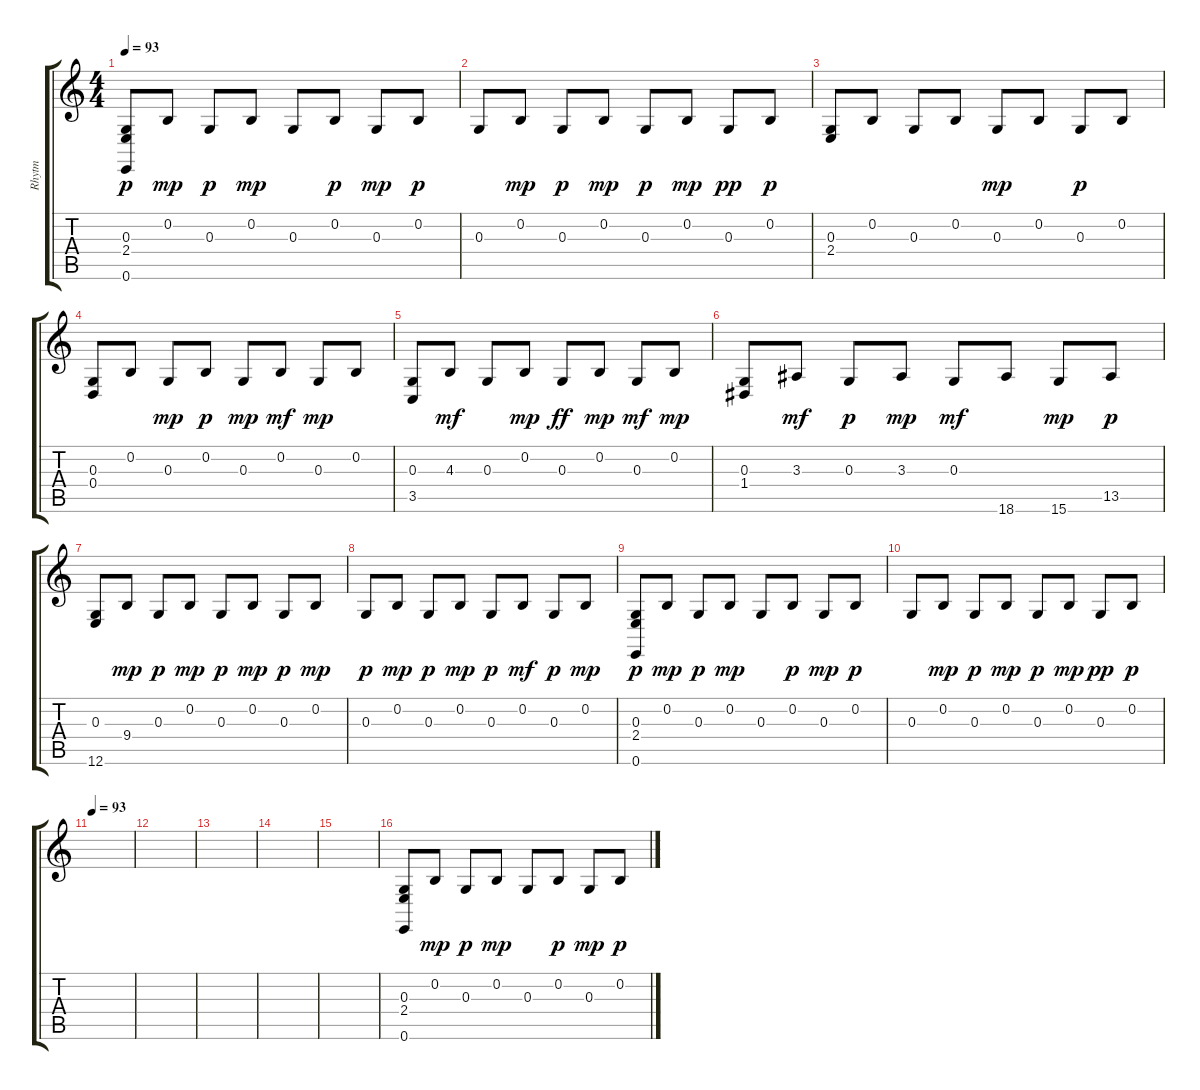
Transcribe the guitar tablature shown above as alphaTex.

\track ("Rhytm" "Rhytm") {instrument acousticgrandpiano}
\staff {score tabs}
\tuning (E4 B3 G3 D3 A2 E2) {hide}
\ts (4 4)
\tempo 93
\clef g2
\ks c
(0.3 2.4 0.6).8{dy p} 0.2.8{dy mp} 0.3.8{dy p} 0.2.8{dy mp} 0.3.8 0.2.8{dy p} 0.3.8{dy mp} 0.2.8{dy p} |
0.3.8 0.2.8{dy mp} 0.3.8{dy p} 0.2.8{dy mp} 0.3.8{dy p} 0.2.8{dy mp} 0.3.8{dy pp} 0.2.8{dy p} |
(0.3 2.4).8 0.2.8 0.3.8 0.2.8 0.3.8{dy mp} 0.2.8 0.3.8{dy p} 0.2.8 |
(0.3 0.4).8 0.2.8 0.3.8{dy mp} 0.2.8{dy p} 0.3.8{dy mp} 0.2.8{dy mf} 0.3.8{dy mp} 0.2.8 |
(0.3 3.5).8 4.3.8{dy mf} 0.3.8 0.2.8{dy mp} 0.3.8{dy ff} 0.2.8{dy mp} 0.3.8{dy mf} 0.2.8{dy mp} |
(0.3 1.4).8 3.3.8{dy mf} 0.3.8{dy p} 3.3.8{dy mp} 0.3.8{dy mf} 18.6.8 15.6.8{dy mp} 13.5.8{dy p} |
(0.3 12.6).8 9.4.8{dy mp} 0.3.8{dy p} 0.2.8{dy mp} 0.3.8{dy p} 0.2.8{dy mp} 0.3.8{dy p} 0.2.8{dy mp} |
0.3.8{dy p} 0.2.8{dy mp} 0.3.8{dy p} 0.2.8{dy mp} 0.3.8{dy p} 0.2.8{dy mf} 0.3.8{dy p} 0.2.8{dy mp} |
(0.3 2.4 0.6).8{dy p} 0.2.8{dy mp} 0.3.8{dy p} 0.2.8{dy mp} 0.3.8 0.2.8{dy p} 0.3.8{dy mp} 0.2.8{dy p} |
0.3.8 0.2.8{dy mp} 0.3.8{dy p} 0.2.8{dy mp} 0.3.8{dy p} 0.2.8{dy mp} 0.3.8{dy pp} 0.2.8{dy p} |
\tempo 93
|
|
|
|
|
(0.3 2.4 0.6).8 0.2.8{dy mp} 0.3.8{dy p} 0.2.8{dy mp} 0.3.8 0.2.8{dy p} 0.3.8{dy mp} 0.2.8{dy p}
